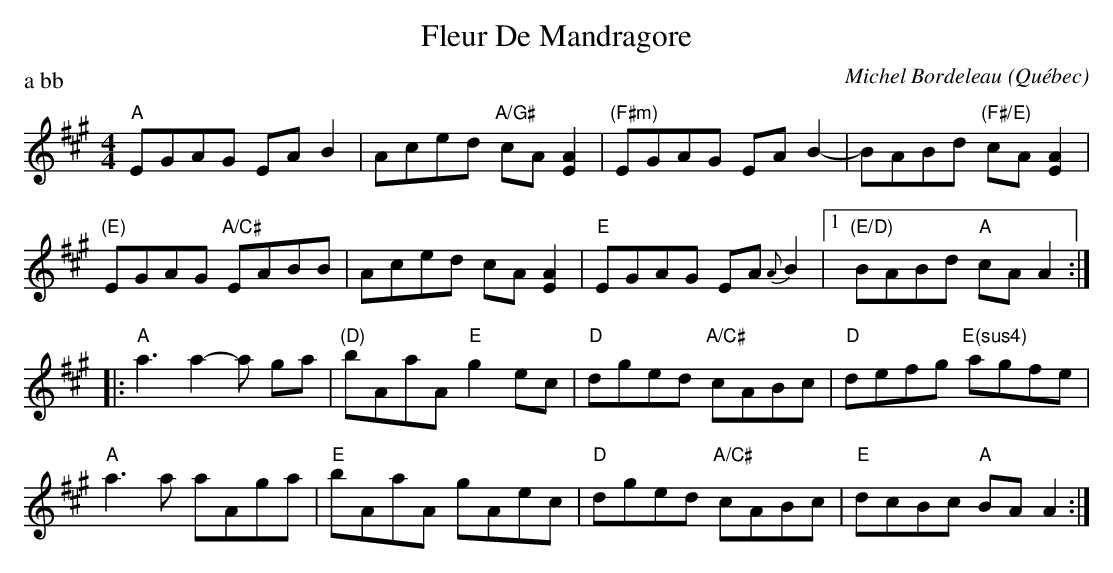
X:1
T:Fleur De Mandragore
C:Michel Bordeleau
O:Québec
P:a bb
M:4/4
L:1/8
K:Amaj
"A" EGAG EA B2|Aced "A/G#" cA [AE]2 | "(F#m)" EGAG EA B2-|BABd "(F#/E)"cA [AE]2 |
"(E)"EGAG "A/C#" EABB|Aced cA [AE]2 | "E" EGAG EA {A}B2 |1 "(E/D)" BABd "A" cA A2:|
M:6/4|2 "Esus4" BABd "A" cA A2 Aceg |]
|: "A" a3 a2-a ga| "(D)" bAaA "E" g2 ec| "D" dged "A/C#" cABc | "D" defg "E(sus4)"agfe |
"A" a3 a aAga | "E" bAaA gAec | "D" dged "A/C#" cABc| "E" dcBc "A" BA A2 :|
